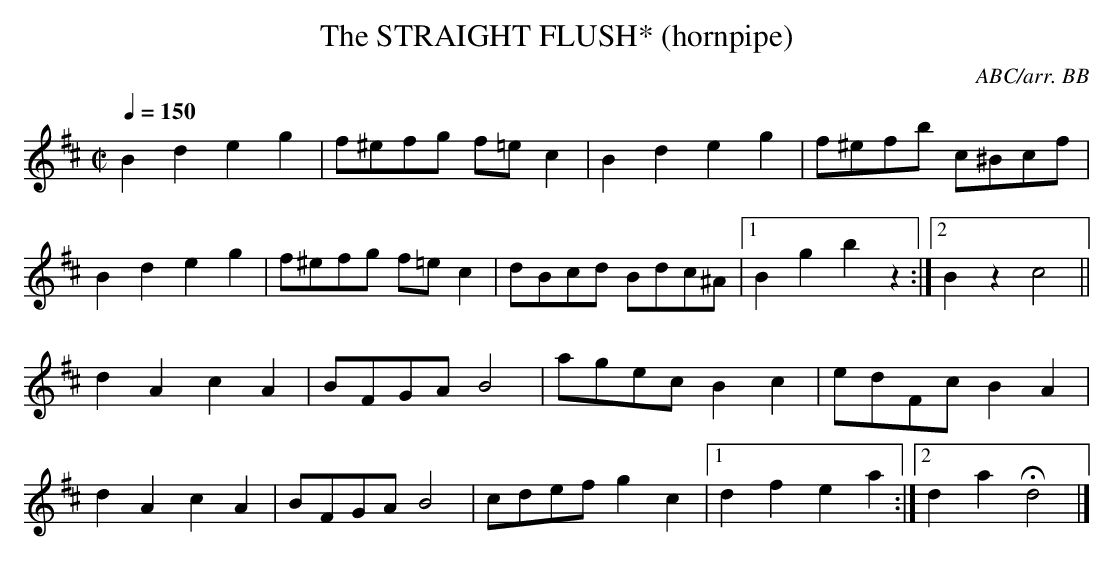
X:1
T:STRAIGHT FLUSH* (hornpipe), The
C:ABC/arr. BB
Y:"Straight Jig", "King"
probably best left "un-arranged"! Kind of a neat
tune if (big IF) you can manage all the accidentals.
Q:1/4=150
M:C|
L:1/8
K:D
K:D % source key = G
B2d2e2g2|f^efg f=ec2|B2d2e2g2|f^efb c^Bcf |
B2d2e2g2|f^efg f=ec2|dBcd Bdc^A |1 B2g2b2z2 :|\
[2 B2z2c4 ||
d2A2 c2A2|BFGA B4|agec B2c2|edFc B2A2 |
d2A2 c2A2|BFGA B4|cdef g2c2 |1 d2f2e2a2 :|\
[2 d2a2Hd4 |]
